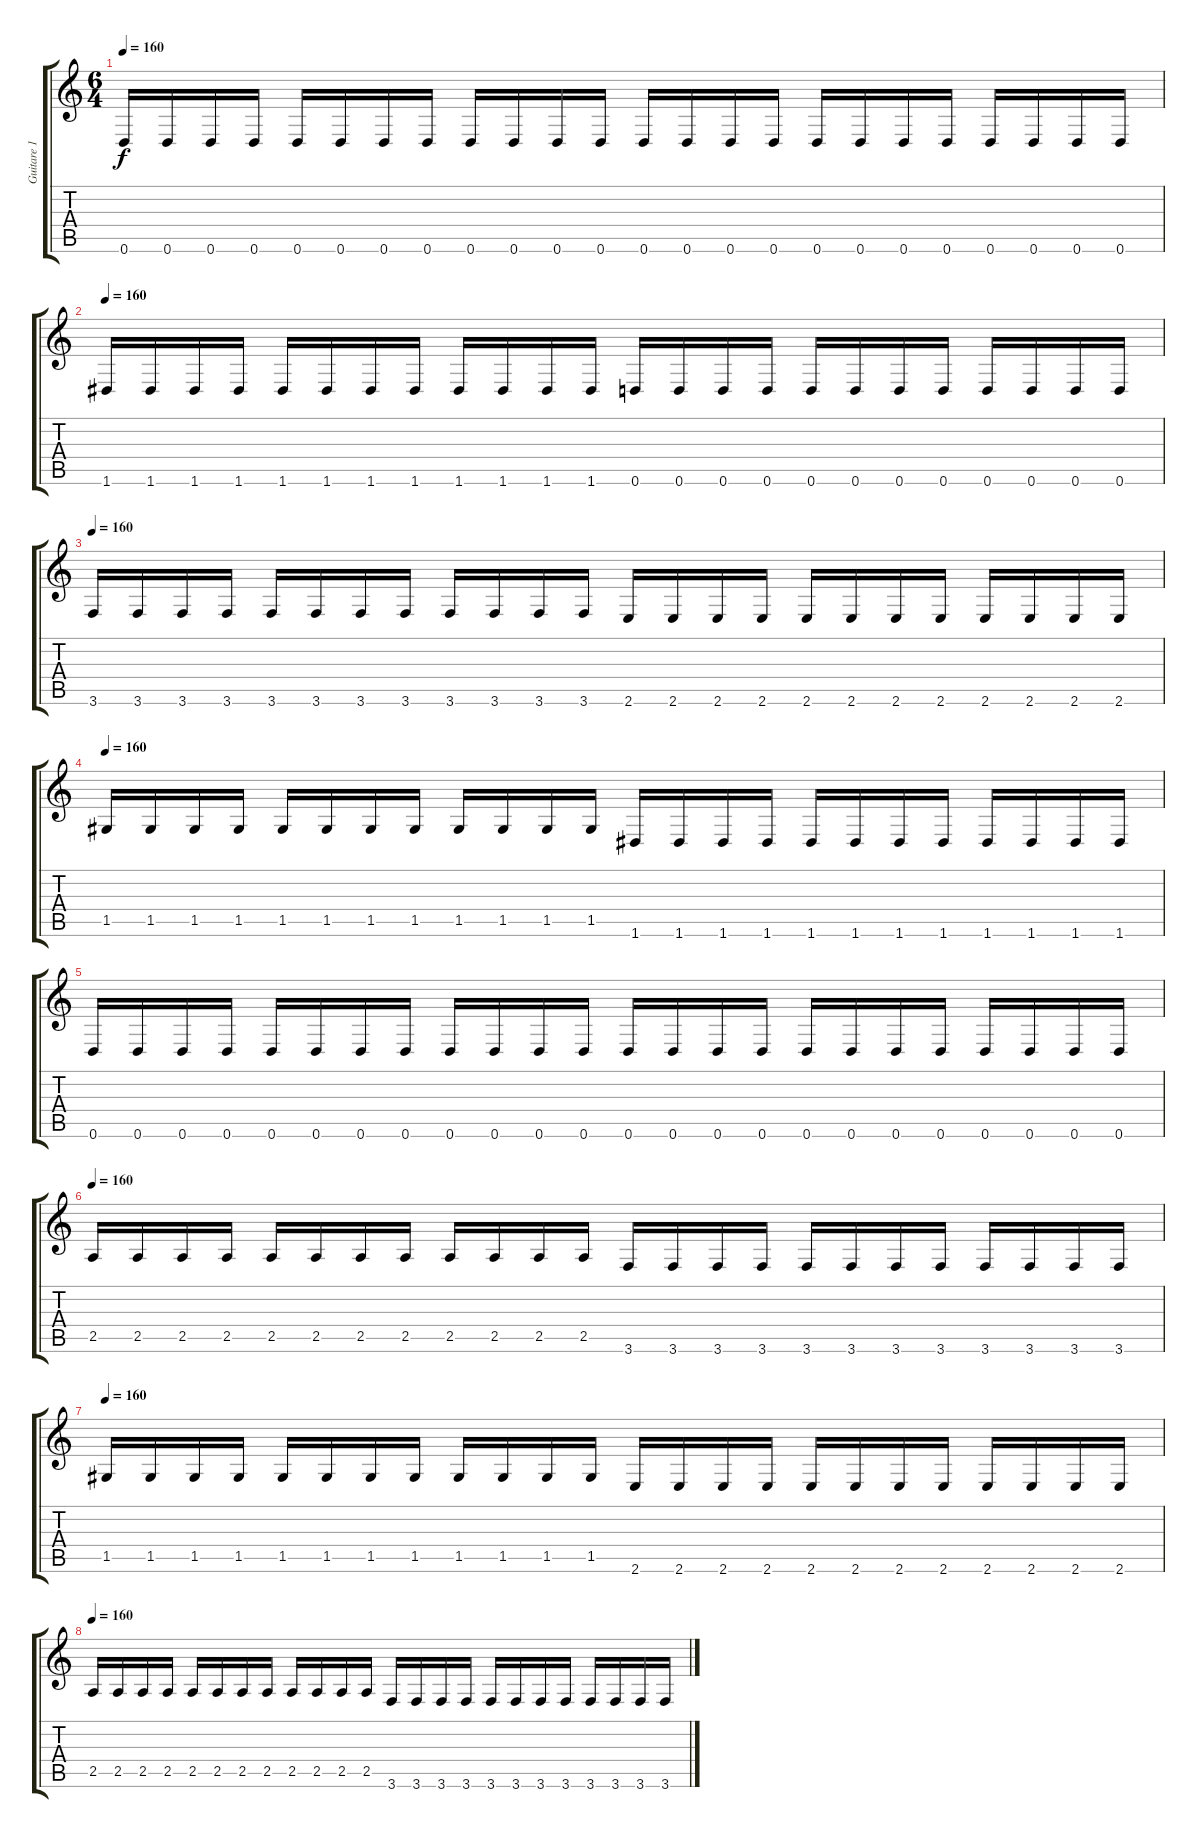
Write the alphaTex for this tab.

\track ("Guitare 1" "Guitare 1") {instrument overdrivenguitar}
\staff {score tabs}
\tuning (D4 A3 F3 C3 G2 D2) {hide}
\ts (6 4)
\tempo 160
\clef g2
\ks c
0.6.16{dy f} 0.6.16 0.6.16 0.6.16 0.6.16 0.6.16 0.6.16 0.6.16 0.6.16 0.6.16 0.6.16 0.6.16 0.6.16 0.6.16 0.6.16 0.6.16 0.6.16 0.6.16 0.6.16 0.6.16 0.6.16 0.6.16 0.6.16 0.6.16 |
\tempo 160
1.6.16 1.6.16 1.6.16 1.6.16 1.6.16 1.6.16 1.6.16 1.6.16 1.6.16 1.6.16 1.6.16 1.6.16 0.6.16 0.6.16 0.6.16 0.6.16 0.6.16 0.6.16 0.6.16 0.6.16 0.6.16 0.6.16 0.6.16 0.6.16 |
\tempo 160
3.6.16 3.6.16 3.6.16 3.6.16 3.6.16 3.6.16 3.6.16 3.6.16 3.6.16 3.6.16 3.6.16 3.6.16 2.6.16 2.6.16 2.6.16 2.6.16 2.6.16 2.6.16 2.6.16 2.6.16 2.6.16 2.6.16 2.6.16 2.6.16 |
\tempo 160
1.5.16 1.5.16 1.5.16 1.5.16 1.5.16 1.5.16 1.5.16 1.5.16 1.5.16 1.5.16 1.5.16 1.5.16 1.6.16 1.6.16 1.6.16 1.6.16 1.6.16 1.6.16 1.6.16 1.6.16 1.6.16 1.6.16 1.6.16 1.6.16 |
0.6.16 0.6.16 0.6.16 0.6.16 0.6.16 0.6.16 0.6.16 0.6.16 0.6.16 0.6.16 0.6.16 0.6.16 0.6.16 0.6.16 0.6.16 0.6.16 0.6.16 0.6.16 0.6.16 0.6.16 0.6.16 0.6.16 0.6.16 0.6.16 |
\tempo 160
2.5.16 2.5.16 2.5.16 2.5.16 2.5.16 2.5.16 2.5.16 2.5.16 2.5.16 2.5.16 2.5.16 2.5.16 3.6.16 3.6.16 3.6.16 3.6.16 3.6.16 3.6.16 3.6.16 3.6.16 3.6.16 3.6.16 3.6.16 3.6.16 |
\tempo 160
1.5.16 1.5.16 1.5.16 1.5.16 1.5.16 1.5.16 1.5.16 1.5.16 1.5.16 1.5.16 1.5.16 1.5.16 2.6.16 2.6.16 2.6.16 2.6.16 2.6.16 2.6.16 2.6.16 2.6.16 2.6.16 2.6.16 2.6.16 2.6.16 |
\tempo 160
2.5.16 2.5.16 2.5.16 2.5.16 2.5.16 2.5.16 2.5.16 2.5.16 2.5.16 2.5.16 2.5.16 2.5.16 3.6.16 3.6.16 3.6.16 3.6.16 3.6.16 3.6.16 3.6.16 3.6.16 3.6.16 3.6.16 3.6.16 3.6.16
